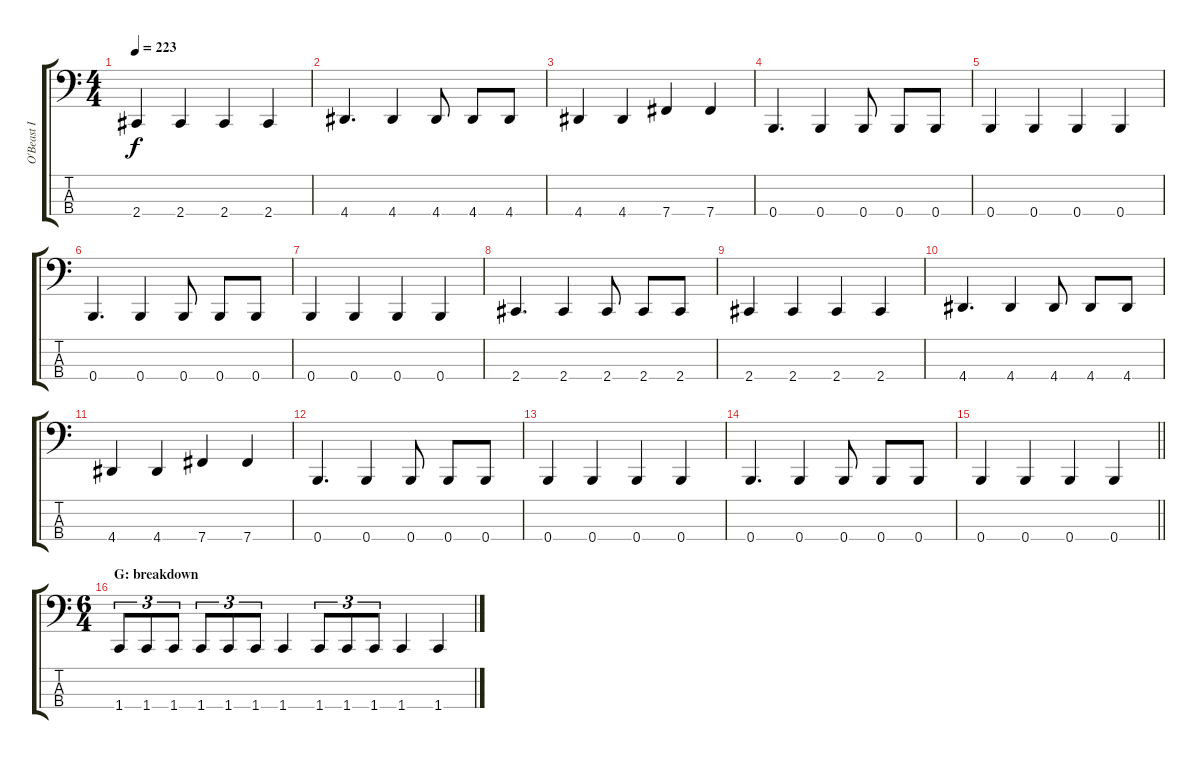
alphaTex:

\track ("O'Beast I" "O'Beast I") {instrument electricbasspick}
\staff {score tabs}
\tuning (E2 B1 Gb1 B0) {hide}
\ts (4 4)
\tempo 223
\clef f4
\ks c
2.4.4{dy f} 2.4.4 2.4.4 2.4.4 |
4.4.4{d} 4.4.4 4.4.8 4.4.8 4.4.8 |
4.4.4 4.4.4 7.4.4 7.4.4 |
0.4.4{d} 0.4.4 0.4.8 0.4.8 0.4.8 |
0.4.4 0.4.4 0.4.4 0.4.4 |
0.4.4{d} 0.4.4 0.4.8 0.4.8 0.4.8 |
0.4.4 0.4.4 0.4.4 0.4.4 |
2.4.4{d} 2.4.4 2.4.8 2.4.8 2.4.8 |
2.4.4 2.4.4 2.4.4 2.4.4 |
4.4.4{d} 4.4.4 4.4.8 4.4.8 4.4.8 |
4.4.4 4.4.4 7.4.4 7.4.4 |
0.4.4{d} 0.4.4 0.4.8 0.4.8 0.4.8 |
0.4.4 0.4.4 0.4.4 0.4.4 |
0.4.4{d} 0.4.4 0.4.8 0.4.8 0.4.8 |
\barLineRight lightlight
0.4.4 0.4.4 0.4.4 0.4.4 |
\ts (6 4)
\section ("" "G: breakdown")
1.4.8{tu (3 2)} 1.4.8{tu (3 2)} 1.4.8{tu (3 2)} 1.4.8{tu (3 2)} 1.4.8{tu (3 2)} 1.4.8{tu (3 2)} 1.4.4 1.4.8{tu (3 2)} 1.4.8{tu (3 2)} 1.4.8{tu (3 2)} 1.4.4 1.4.4
